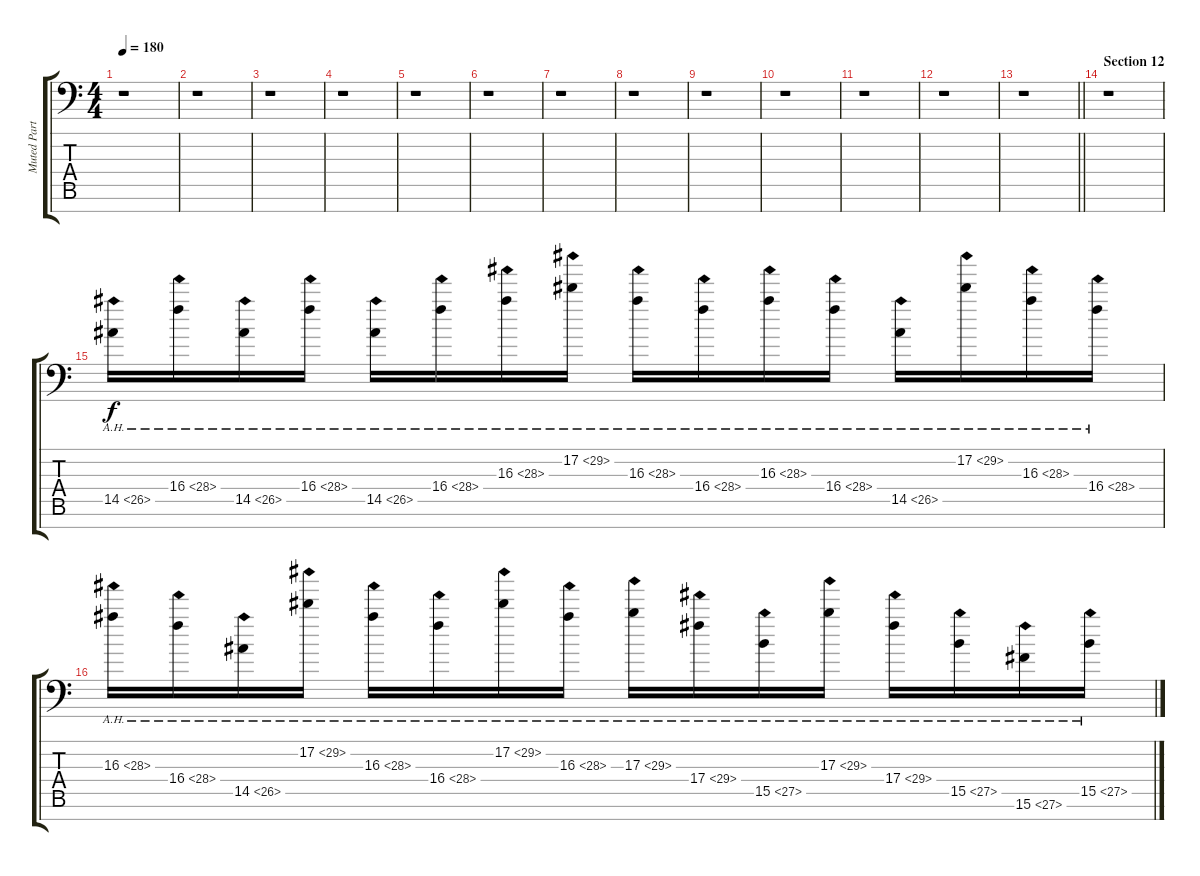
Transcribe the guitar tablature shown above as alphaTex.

\track ("Muted Part" "Muted Part") {instrument electricguitarmuted}
\staff {score tabs}
\tuning (Eb4 Bb3 Gb3 Db3 Ab2 Eb2 Bb1) {hide}
\ts (4 4)
\tempo 180
\clef f4
\ks c
r.1{dy f} |
r.1 |
r.1 |
r.1 |
r.1 |
r.1 |
r.1 |
r.1 |
r.1 |
r.1 |
r.1 |
r.1 |
\barLineRight lightlight
r.1 |
\section ("" "Section 12")
r.1 |
14.5{ah 12}.16 16.4{ah 12}.16 14.5{ah 12}.16 16.4{ah 12}.16 14.5{ah 12}.16 16.4{ah 12}.16 16.3{ah 12}.16 17.2{ah 12}.16 16.3{ah 12}.16 16.4{ah 12}.16 16.3{ah 12}.16 16.4{ah 12}.16 14.5{ah 12}.16 17.2{ah 12}.16 16.3{ah 12}.16 16.4{ah 12}.16 |
16.3{ah 12}.16 16.4{ah 12}.16 14.5{ah 12}.16 17.2{ah 12}.16 16.3{ah 12}.16 16.4{ah 12}.16 17.2{ah 12}.16 16.3{ah 12}.16 17.3{ah 12}.16 17.4{ah 12}.16 15.5{ah 12}.16 17.3{ah 12}.16 17.4{ah 12}.16 15.5{ah 12}.16 15.6{ah 12}.16 15.5{ah 12}.16
